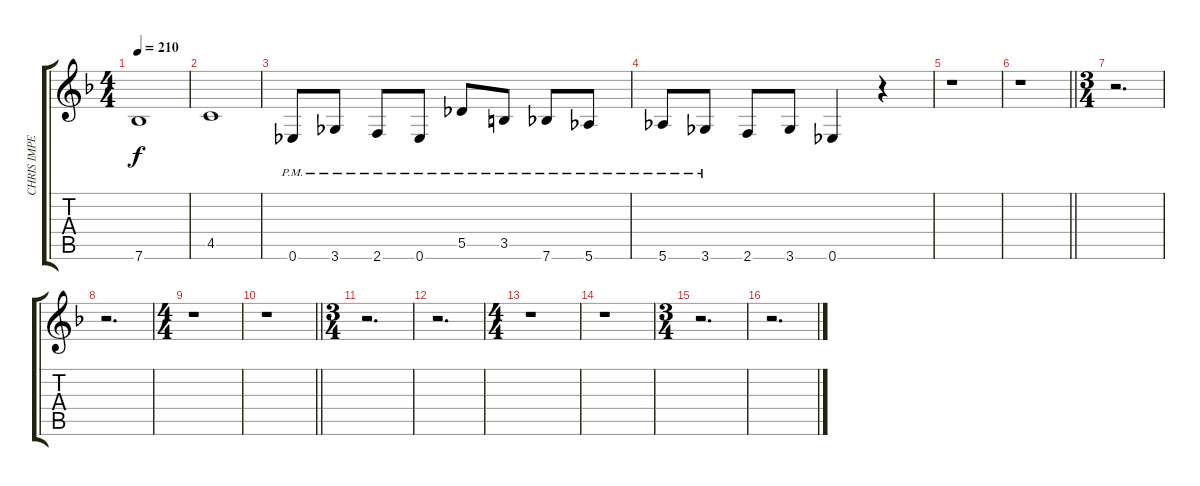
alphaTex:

\track ("CHRIS IMPELLITTERI - LEAD GUITAR" "CHRIS IMPE") {instrument overdrivenguitar}
\staff {score tabs}
\tuning (Eb4 Bb3 Gb3 Db3 Ab2 Eb2) {hide}
\ts (4 4)
\tempo 210
\clef g2
\ks f
7.6.1{dy f} |
4.5.1 |
0.6{pm}.8 3.6{pm}.8 2.6{pm}.8 0.6{pm}.8 5.5{pm}.8 3.5{pm}.8 7.6{pm}.8 5.6{pm}.8 |
5.6{pm}.8 3.6{pm}.8 2.6.8 3.6.8 0.6.4 r.4 |
r.1 |
\barLineRight lightlight
r.1 |
\ts (3 4)
r.2{d} |
r.2{d} |
\ts (4 4)
r.1 |
\barLineRight lightlight
r.1 |
\ts (3 4)
r.2{d} |
r.2{d} |
\ts (4 4)
r.1 |
r.1 |
\ts (3 4)
r.2{d} |
r.2{d}
